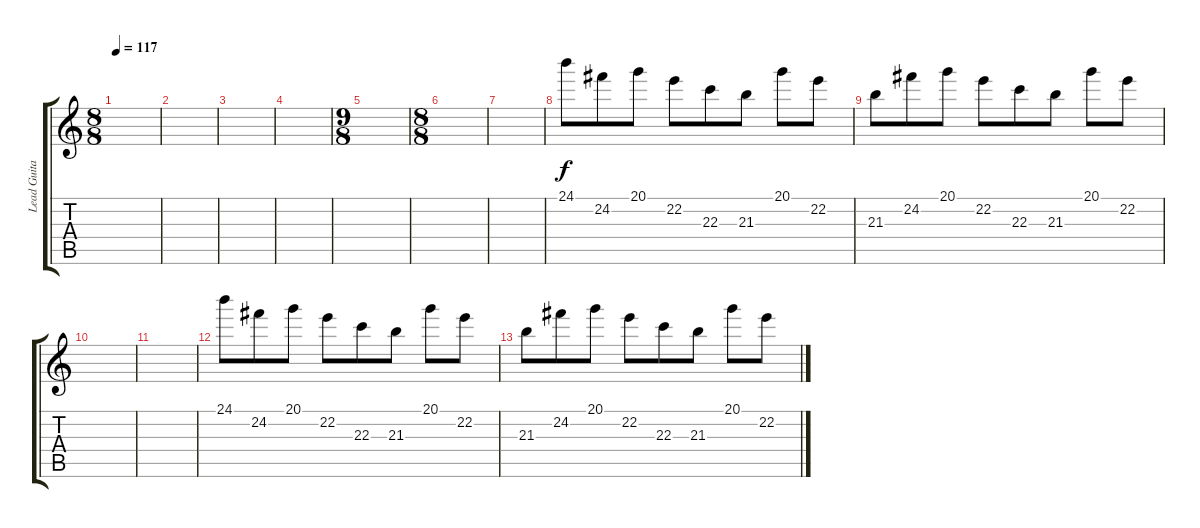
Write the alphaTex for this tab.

\track ("Lead Guitar" "Lead Guita") {instrument distortionguitar}
\staff {score tabs}
\tuning (B3 Gb3 D3 A2 E2 B1) {hide}
\ts (8 8)
\tempo 117
\clef g2
\ks c
|
|
|
|
\ts (9 8)
|
\ts (8 8)
|
|
24.1.8 24.2.8 20.1.8 22.2.8 22.3.8 21.3.8 20.1.8 22.2.8 |
21.3.8 24.2.8 20.1.8 22.2.8 22.3.8 21.3.8 20.1.8 22.2.8 |
|
|
24.1.8 24.2.8 20.1.8 22.2.8 22.3.8 21.3.8 20.1.8 22.2.8 |
21.3.8 24.2.8 20.1.8 22.2.8 22.3.8 21.3.8 20.1.8 22.2.8
